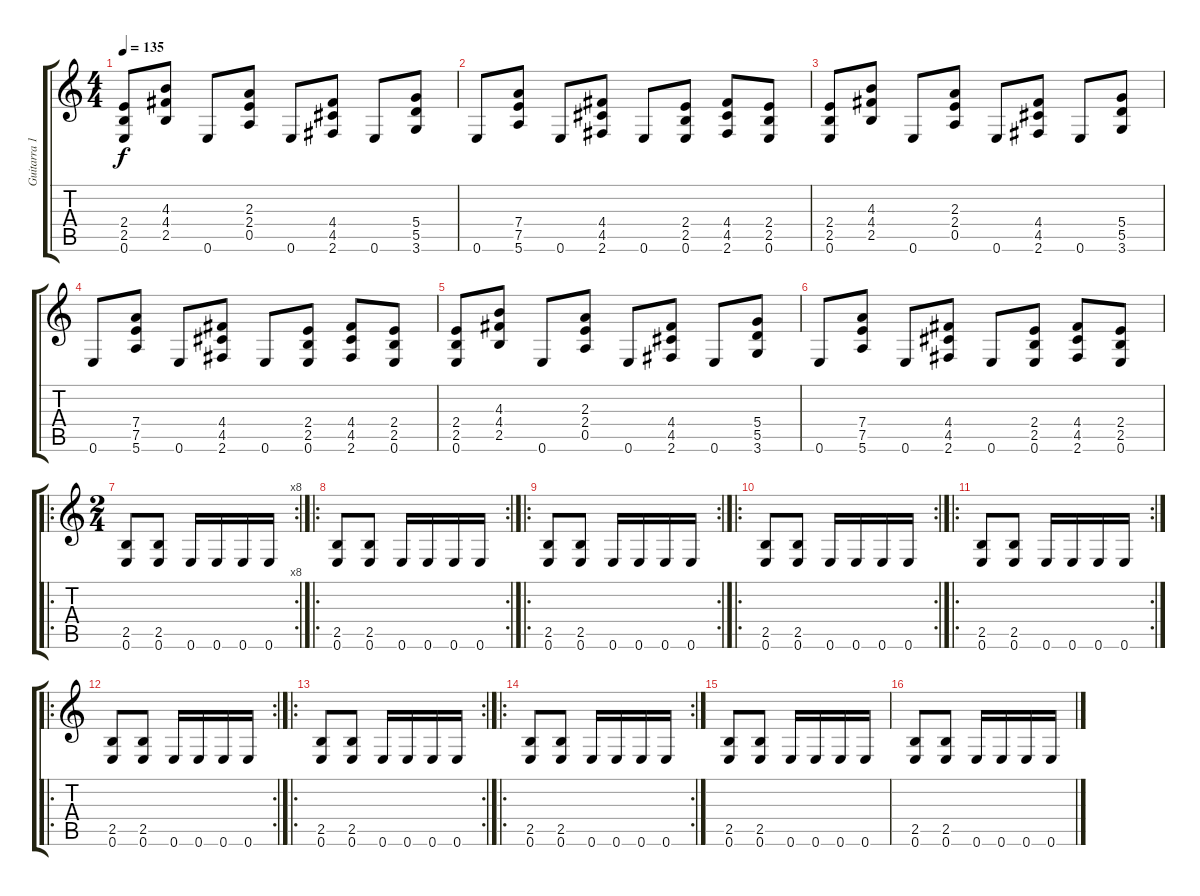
\track ("Guitarra 1" "Guitarra 1") {instrument distortionguitar}
\staff {score tabs}
\tuning (E4 B3 G3 D3 A2 E2) {hide}
\ts (4 4)
\tempo 135
\clef g2
\ks c
(2.4 2.5 0.6).8{dy f} (4.3 4.4 2.5).8 0.6.8 (2.3 2.4 0.5).8 0.6.8 (4.4 4.5 2.6).8 0.6.8 (5.4 5.5 3.6).8 |
0.6.8 (7.4 7.5 5.6).8 0.6.8 (4.4 4.5 2.6).8 0.6.8 (2.4 2.5 0.6).8 (4.4 4.5 2.6).8 (2.4 2.5 0.6).8 |
(2.4 2.5 0.6).8 (4.3 4.4 2.5).8 0.6.8 (2.3 2.4 0.5).8 0.6.8 (4.4 4.5 2.6).8 0.6.8 (5.4 5.5 3.6).8 |
0.6.8 (7.4 7.5 5.6).8 0.6.8 (4.4 4.5 2.6).8 0.6.8 (2.4 2.5 0.6).8 (4.4 4.5 2.6).8 (2.4 2.5 0.6).8 |
(2.4 2.5 0.6).8 (4.3 4.4 2.5).8 0.6.8 (2.3 2.4 0.5).8 0.6.8 (4.4 4.5 2.6).8 0.6.8 (5.4 5.5 3.6).8 |
0.6.8 (7.4 7.5 5.6).8 0.6.8 (4.4 4.5 2.6).8 0.6.8 (2.4 2.5 0.6).8 (4.4 4.5 2.6).8 (2.4 2.5 0.6).8 |
\ro
\rc 8
\ts (2 4)
(2.5 0.6).8 (2.5 0.6).8 0.6.16 0.6.16 0.6.16 0.6.16 |
\ro
\rc 2
(2.5 0.6).8 (2.5 0.6).8 0.6.16 0.6.16 0.6.16 0.6.16 |
\ro
\rc 2
(2.5 0.6).8 (2.5 0.6).8 0.6.16 0.6.16 0.6.16 0.6.16 |
\ro
\rc 2
(2.5 0.6).8 (2.5 0.6).8 0.6.16 0.6.16 0.6.16 0.6.16 |
\ro
\rc 2
(2.5 0.6).8 (2.5 0.6).8 0.6.16 0.6.16 0.6.16 0.6.16 |
\ro
\rc 2
(2.5 0.6).8 (2.5 0.6).8 0.6.16 0.6.16 0.6.16 0.6.16 |
\ro
\rc 2
(2.5 0.6).8 (2.5 0.6).8 0.6.16 0.6.16 0.6.16 0.6.16 |
\ro
\rc 2
(2.5 0.6).8 (2.5 0.6).8 0.6.16 0.6.16 0.6.16 0.6.16 |
(2.5 0.6).8 (2.5 0.6).8 0.6.16 0.6.16 0.6.16 0.6.16 |
(2.5 0.6).8 (2.5 0.6).8 0.6.16 0.6.16 0.6.16 0.6.16
